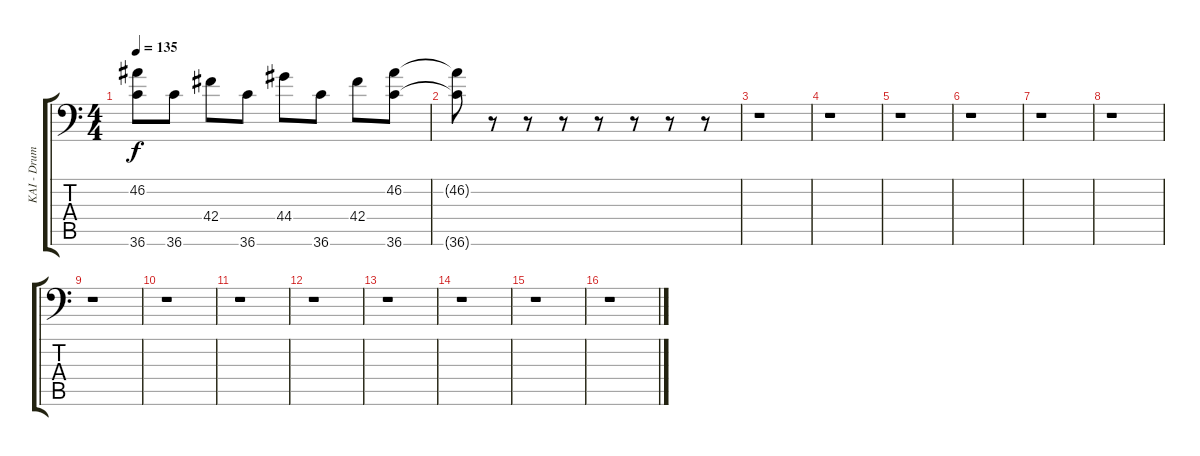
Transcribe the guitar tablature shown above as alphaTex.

\track ("KAI - Drum" "KAI - Drum") {instrument acousticgrandpiano}
\staff {score tabs}
\tuning (C-1 C-1 C-1 C-1 C-1 C-1) {hide}
\ts (4 4)
\tempo 135
\clef f4
\ks c
(46.2{t} 36.6{t}).8{dy f} 36.6.8 42.4.8 36.6.8 44.4.8 36.6.8 42.4.8 (46.2 36.6).8 |
(46.2{t} 36.6{t}).8 r.8 r.8 r.8 r.8 r.8 r.8 r.8 |
r.1 |
r.1 |
r.1 |
r.1 |
r.1 |
r.1 |
r.1 |
r.1 |
r.1 |
r.1 |
r.1 |
r.1 |
r.1 |
r.1
